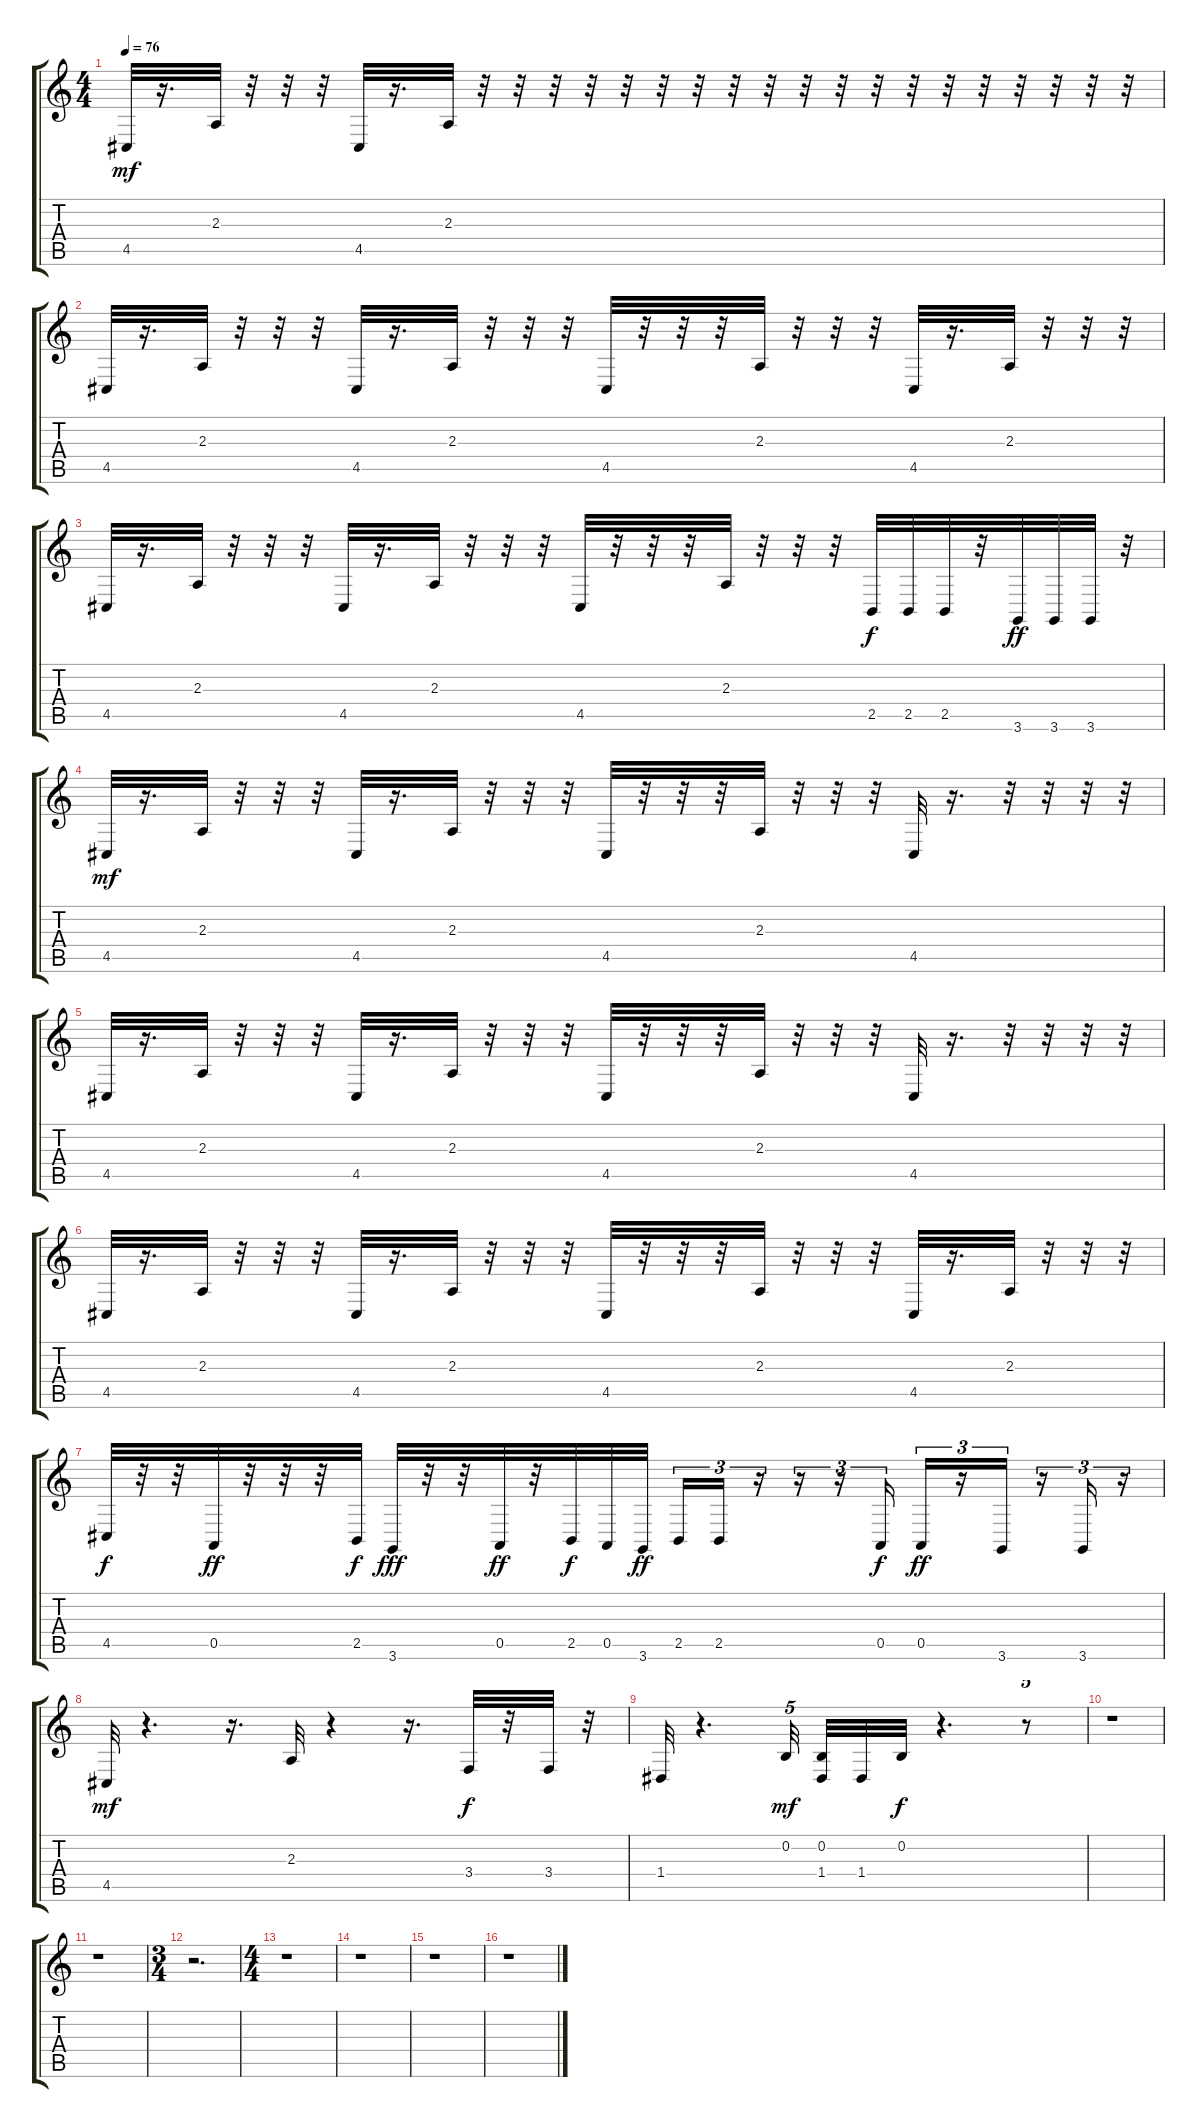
\track "" {instrument glockenspiel}
\staff {score tabs}
\tuning (E4 B3 G3 D3 A2 E2) {hide}
\ts (4 4)
\tempo 76
\clef g2
\ks c
4.5.32{dy mf} r.16{d} 2.3.32 r.32 r.32 r.32 4.5.32 r.16{d} 2.3.32 r.32 r.32 r.32 r.32 r.32 r.32 r.32 r.32 r.32 r.32 r.32 r.32 r.32 r.32 r.32 r.32 r.32 r.32 r.32 |
4.5.32 r.16{d} 2.3.32 r.32 r.32 r.32 4.5.32 r.16{d} 2.3.32 r.32 r.32 r.32 4.5.32 r.32 r.32 r.32 2.3.32 r.32 r.32 r.32 4.5.32 r.16{d} 2.3.32 r.32 r.32 r.32 |
4.5.32 r.16{d} 2.3.32 r.32 r.32 r.32 4.5.32 r.16{d} 2.3.32 r.32 r.32 r.32 4.5.32 r.32 r.32 r.32 2.3.32 r.32 r.32 r.32 2.5.32{dy f} 2.5.32 2.5.32 r.32 3.6.32{dy ff} 3.6.32 3.6.32 r.32 |
4.5.32{dy mf} r.16{d} 2.3.32 r.32 r.32 r.32 4.5.32 r.16{d} 2.3.32 r.32 r.32 r.32 4.5.32 r.32 r.32 r.32 2.3.32 r.32 r.32 r.32 4.5.32 r.16{d} r.32 r.32 r.32 r.32 |
4.5.32 r.16{d} 2.3.32 r.32 r.32 r.32 4.5.32 r.16{d} 2.3.32 r.32 r.32 r.32 4.5.32 r.32 r.32 r.32 2.3.32 r.32 r.32 r.32 4.5.32 r.16{d} r.32 r.32 r.32 r.32 |
4.5.32 r.16{d} 2.3.32 r.32 r.32 r.32 4.5.32 r.16{d} 2.3.32 r.32 r.32 r.32 4.5.32 r.32 r.32 r.32 2.3.32 r.32 r.32 r.32 4.5.32 r.16{d} 2.3.32 r.32 r.32 r.32 |
4.5.32{dy f} r.32 r.32 0.5.32{dy ff} r.32 r.32 r.32 2.5.32{dy f} 3.6.32{dy fff} r.32 r.32 0.5.32{dy ff} r.32 2.5.32{dy f} 0.5.32 3.6.32{dy ff} 2.5.16{tu (3 2)} 2.5.16{tu (3 2)} r.16{tu (3 2)} r.16{tu (3 2)} r.16{tu (3 2)} 0.5.16{tu (3 2) dy f} 0.5.16{tu (3 2) dy ff} r.16{tu (3 2)} 3.6.16{tu (3 2)} r.16{tu (3 2)} 3.6.16{tu (3 2)} r.16{tu (3 2)} |
4.5.32{dy mf} r.4{d} r.16{d} 2.3.32 r.4 r.16{d} 3.4.32{dy f} r.32 3.4.32 r.32 |
1.4.32 r.4{d} 0.2.32{tu (5 4) dy mf beam splitsecondary} (0.2 1.4).32 1.4.32 0.2.32{dy f} r.4{d} r.8{tu (5 4)} |
r.1 |
r.1 |
\ts (3 4)
r.2{d} |
\ts (4 4)
r.1 |
r.1 |
r.1 |
r.1
